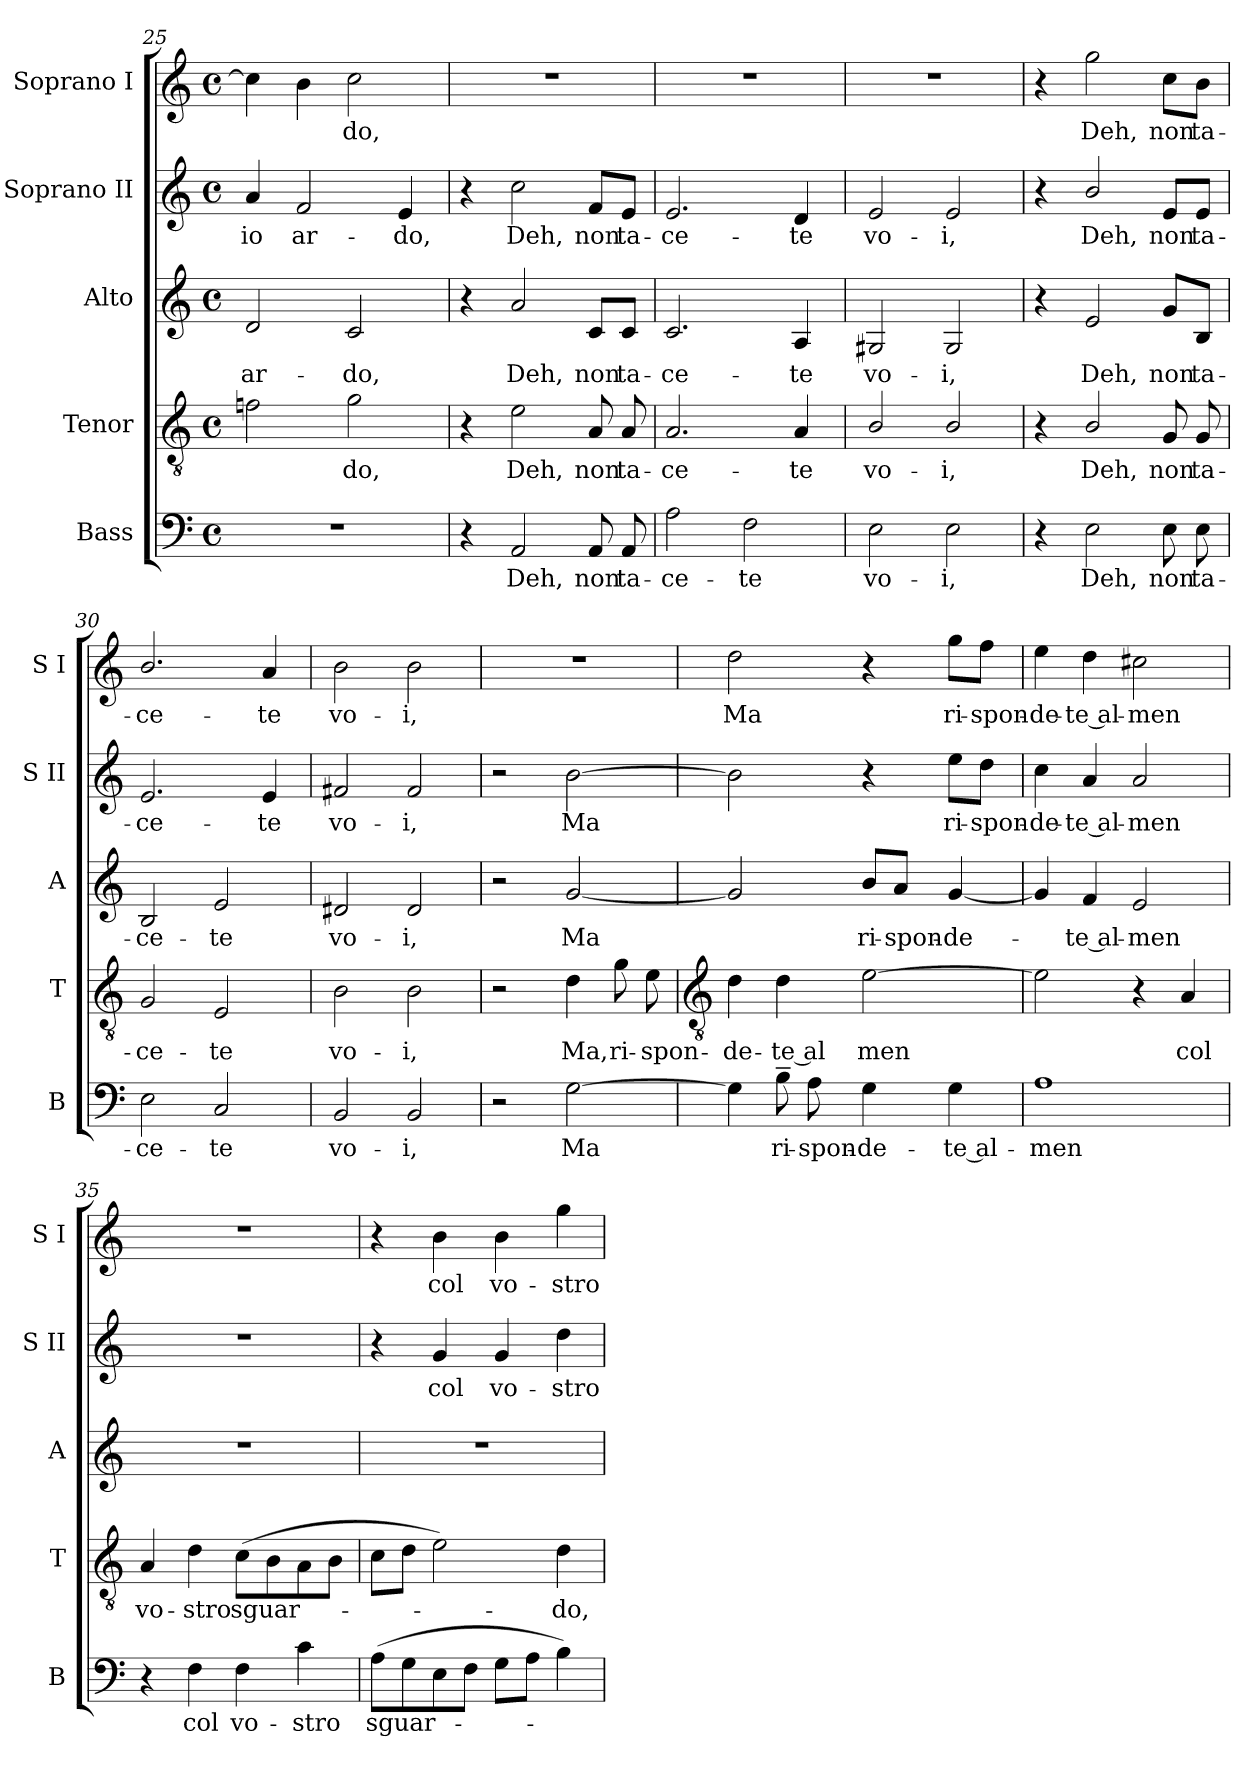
**kern	**text	**kern	**text	**kern	**text	**kern	**text	**kern	**text
*part5	*part5	*part4	*part4	*part3	*part3	*part2	*part2	*part1	*part1
*staff5	*staff5	*staff4	*staff4	*staff3	*staff3	*staff2	*staff2	*staff1	*staff1
*I"Bass	*	*I"Tenor	*	*I"Alto	*	*I"Soprano II	*	*I"Soprano I	*
*I'B	*	*I'T	*	*I'A	*	*I'S II	*	*I'S I	*
*clefF4	*	*clefGv2	*	*clefG2	*	*clefG2	*	*clefG2	*
*k[]	*	*k[]	*	*k[]	*	*k[]	*	*k[]	*
*C:	*	*C:	*	*C:	*	*C:	*	*C:	*
*M4/4	*	*M4/4	*	*M4/4	*	*M4/4	*	*M4/4	*
*met(c)	*	*met(c)	*	*met(c)	*	*met(c)	*	*met(c)	*
=25	=25	=25	=25	=25	=25	=25	=25	=25	=25
!	!	!	!	!	!LO:LY:b	!	!LO:LY:b	!	!
1r	.	2fn	.	2d	ar-	4a	io	4cc]	.
!	!	!	!	!	!	!	!LO:LY:b	!	!
.	.	.	.	.	.	2f	ar-	4b	.
!	!	!	!LO:LY:b	!	!LO:LY:b	!	!	!	!LO:LY:b
.	.	2g	do,	2c	-do,	.	.	2cc	do,
!	!	!	!	!	!	!	!LO:LY:b	!	!
.	.	.	.	.	.	4e	-do,	.	.
=26	=26	=26	=26	=26	=26	=26	=26	=26	=26
4r	.	4r	.	4r	.	4r	.	1r	.
!	!LO:LY:b	!	!LO:LY:b	!	!LO:LY:b	!	!LO:LY:b	!	!
2AA	Deh,	2e	Deh,	2a	Deh,	2cc	Deh,	.	.
!	!LO:LY:b	!	!LO:LY:b	!	!LO:LY:b	!	!LO:LY:b	!	!
8AA	non	8A	non	8c/L	non	8f/L	non	.	.
!	!LO:LY:b	!	!LO:LY:b	!	!LO:LY:b	!	!LO:LY:b	!	!
8AA	ta-	8A	ta-	8c/J	ta-	8e/J	ta-	.	.
=27	=27	=27	=27	=27	=27	=27	=27	=27	=27
!	!LO:LY:b	!	!LO:LY:b	!	!LO:LY:b	!	!LO:LY:b	!	!
2A	-ce-	2.A	-ce-	2.c	-ce-	2.e	-ce-	1r	.
!	!LO:LY:b	!	!	!	!	!	!	!	!
2F	-te	.	.	.	.	.	.	.	.
!	!	!	!LO:LY:b	!	!LO:LY:b	!	!LO:LY:b	!	!
.	.	4A	-te	4A	-te	4d	-te	.	.
=28	=28	=28	=28	=28	=28	=28	=28	=28	=28
!	!LO:LY:b	!	!LO:LY:b	!	!LO:LY:b	!	!LO:LY:b	!	!
2E	vo-	2B/	vo-	2G#X	vo-	2e	vo-	1r	.
!	!LO:LY:b	!	!LO:LY:b	!	!LO:LY:b	!	!LO:LY:b	!	!
2E	-i,	2B/	-i,	2G#	-i,	2e	-i,	.	.
=29	=29	=29	=29	=29	=29	=29	=29	=29	=29
4r	.	4r	.	4r	.	4r	.	4r	.
!	!LO:LY:b	!	!LO:LY:b	!	!LO:LY:b	!	!LO:LY:b	!	!LO:LY:b
2E	Deh,	2B/	Deh,	2e	Deh,	2b/	Deh,	2gg	Deh,
!	!LO:LY:b	!	!LO:LY:b	!	!LO:LY:b	!	!LO:LY:b	!	!LO:LY:b
8E	non	8G	non	8g/L	non	8e/L	non	8cc\L	non
!	!LO:LY:b	!	!LO:LY:b	!	!LO:LY:b	!	!LO:LY:b	!	!LO:LY:b
8E	ta-	8G	ta-	8B/J	ta-	8e/J	ta-	8b\J	ta-
=30	=30	=30	=30	=30	=30	=30	=30	=30	=30
!	!LO:LY:b	!	!LO:LY:b	!	!LO:LY:b	!	!LO:LY:b	!	!LO:LY:b
2E	-ce-	2G	-ce-	2B	-ce-	2.e	-ce-	2.b/	-ce-
!	!LO:LY:b	!	!LO:LY:b	!	!LO:LY:b	!	!	!	!
2C	-te	2E	-te	2e	-te	.	.	.	.
!	!	!	!	!	!	!	!LO:LY:b	!	!LO:LY:b
.	.	.	.	.	.	4e	-te	4a	-te
=31	=31	=31	=31	=31	=31	=31	=31	=31	=31
!	!LO:LY:b	!	!LO:LY:b	!	!LO:LY:b	!	!LO:LY:b	!	!LO:LY:b
2BB	vo-	2B	vo-	2d#X	vo-	2f#X	vo-	2b	vo-
!	!LO:LY:b	!	!LO:LY:b	!	!LO:LY:b	!	!LO:LY:b	!	!LO:LY:b
2BB	-i,	2B	-i,	2d#	-i,	2f#	-i,	2b	-i,
=32	=32	=32	=32	=32	=32	=32	=32	=32	=32
2r	.	2r	.	2r	.	2r	.	1r	.
!	!LO:LY:b	!	!LO:LY:b	!	!LO:LY:b	!	!LO:LY:b	!	!
[2G	Ma	4d	Ma,	[2g	Ma	[2b	Ma	.	.
!	!	!	!LO:LY:b	!	!	!	!	!	!
.	.	8g	ri-	.	.	.	.	.	.
!	!	!	!LO:LY:b	!	!	!	!	!	!
.	.	8e	-spon-	.	.	.	.	.	.
!!LO:LB:g=z
=33	=33	=33	=33	=33	=33	=33	=33	=33	=33
*	*	*clefGv2	*	*	*	*	*	*	*
!	!	!	!LO:LY:b	!	!	!	!	!	!LO:LY:b
4G]	.	4d	-de-	2g]	.	2b]	.	2dd	Ma
!	!LO:LY:b	!	!LO:LY:b	!	!	!	!	!	!
8B~	ri-	4d	-te al	.	.	.	.	.	.
!	!LO:LY:b	!	!	!	!	!	!	!	!
8A	-spon-	.	.	.	.	.	.	.	.
!	!LO:LY:b	!	!LO:LY:b	!	!LO:LY:b	!	!	!	!
4G	-de-	[2e	men	8b/L	ri-	4r	.	4r	.
!	!	!	!	!	!LO:LY:b	!	!	!	!
.	.	.	.	8a/J	-spon-	.	.	.	.
!	!LO:LY:b	!	!	!	!LO:LY:b	!	!LO:LY:b	!	!LO:LY:b
4G	-te al-	.	.	[4g	-de-	8ee\L	ri-	8gg\L	ri-
!	!	!	!	!	!	!	!LO:LY:b	!	!LO:LY:b
.	.	.	.	.	.	8dd\J	-spon-	8ff\J	-spon-
=34	=34	=34	=34	=34	=34	=34	=34	=34	=34
!	!LO:LY:b	!	!	!	!	!	!LO:LY:b	!	!LO:LY:b
1A	-men	2e]	.	4g]	.	4cc	-de-	4ee	-de-
!	!	!	!	!	!LO:LY:b	!	!LO:LY:b	!	!LO:LY:b
.	.	.	.	4f	te al-	4a	-te al-	4dd	-te al-
!	!	!	!	!	!LO:LY:b	!	!LO:LY:b	!	!LO:LY:b
.	.	4r	.	2e	-men	2a	-men	2cc#X	-men
!	!	!	!LO:LY:b	!	!	!	!	!	!
.	.	4A	col	.	.	.	.	.	.
=35	=35	=35	=35	=35	=35	=35	=35	=35	=35
!	!	!	!LO:LY:b	!	!	!	!	!	!
4r	.	4A	vo-	1r	.	1r	.	1r	.
!	!LO:LY:b	!	!LO:LY:b	!	!	!	!	!	!
4F	col	4d	-stro	.	.	.	.	.	.
!	!LO:LY:b	!	!LO:LY:b	!	!	!	!	!	!
4F	vo-	(>8cL	sguar-	.	.	.	.	.	.
.	.	8B	.	.	.	.	.	.	.
!	!LO:LY:b	!	!	!	!	!	!	!	!
4c	-stro	8A	.	.	.	.	.	.	.
.	.	8BJ	.	.	.	.	.	.	.
=36	=36	=36	=36	=36	=36	=36	=36	=36	=36
!	!LO:LY:b	!	!	!	!	!	!	!	!
(>8AL	sguar-	8cL	.	1r	.	4r	.	4r	.
8G	.	8dJ	.	.	.	.	.	.	.
!	!	!	!	!	!	!	!LO:LY:b	!	!LO:LY:b
8E	.	2e)	.	.	.	4g	col	4b	col
8FJ	.	.	.	.	.	.	.	.	.
!	!	!	!	!	!	!	!LO:LY:b	!	!LO:LY:b
8GL	.	.	.	.	.	4g	vo-	4b	vo-
8AJ	.	.	.	.	.	.	.	.	.
!	!	!	!LO:LY:b	!	!	!	!LO:LY:b	!	!LO:LY:b
4B)	.	4d	do,	.	.	4dd	-stro	4gg	-stro
=	=	=	=	=	=	=	=	=	=
*-	*-	*-	*-	*-	*-	*-	*-	*-	*-
